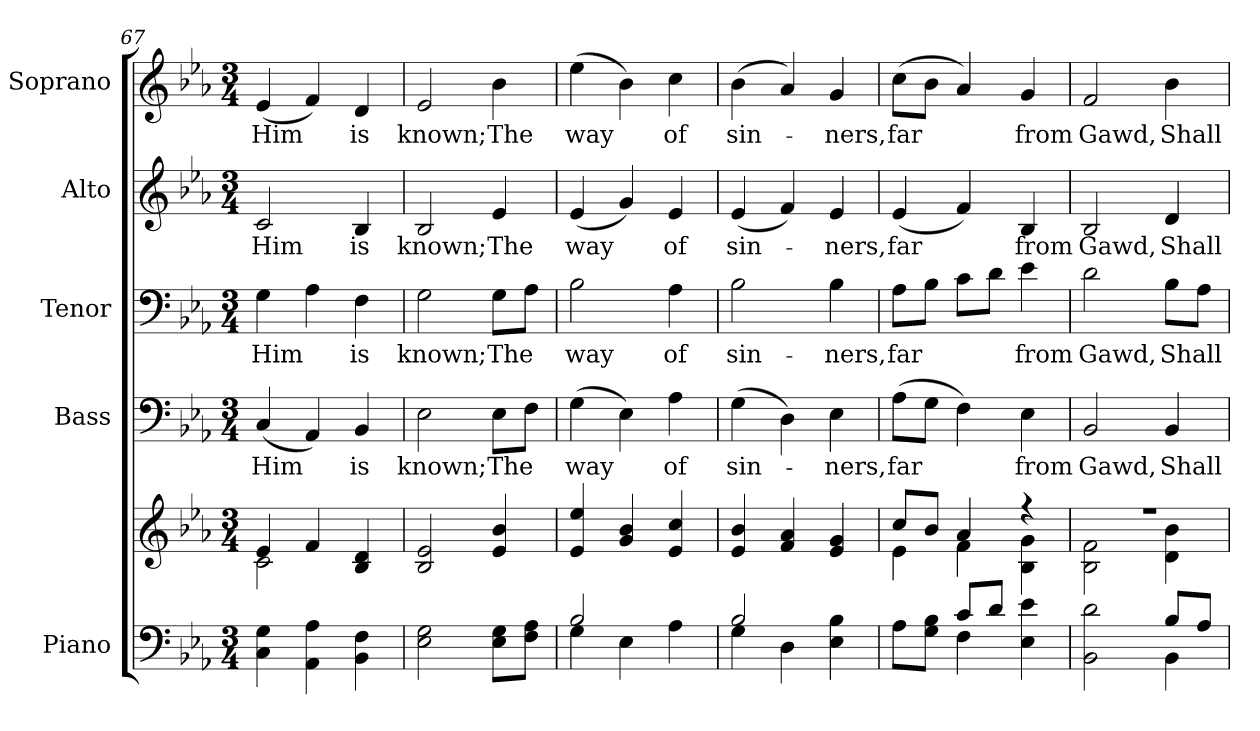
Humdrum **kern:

**kern	**kern	**kern	**text	**kern	**text	**kern	**text	**kern	**text
*part5	*part5	*part4	*part4	*part3	*part3	*part2	*part2	*part1	*part1
*staff6	*staff5	*staff4	*staff4	*staff3	*staff3	*staff2	*staff2	*staff1	*staff1
*I"Piano	*	*I"Bass	*	*I"Tenor	*	*I"Alto	*	*I"Soprano	*
*I'Pno	*	*I'B.	*	*	*	*I'A.	*	*I'S.	*
!!LO:PB:g=z
*clefF4	*clefG2	*clefF4	*	*clefF4	*	*clefG2	*	*clefG2	*
*k[b-e-a-]	*k[b-e-a-]	*k[b-e-a-]	*	*k[b-e-a-]	*	*k[b-e-a-]	*	*k[b-e-a-]	*
*E-:	*E-:	*E-:	*	*E-:	*	*E-:	*	*E-:	*
*M3/4	*M3/4	*M3/4	*	*M3/4	*	*M3/4	*	*M3/4	*
=67	=67	=67	=67	=67	=67	=67	=67	=67	=67
*	*^	*	*	*	*	*	*	*	*
!	!	!	!	!LO:LY:b:color=#000000	!	!	!	!	!	!
!	!	!	!	!	!	!LO:LY:b:color=#000000	!	!	!	!
!	!	!	!	!	!	!	!	!LO:LY:b:color=#000000	!	!
!	!	!	!	!	!	!	!	!	!	!LO:LY:b:color=#000000
4Ci\ 4Gi	4e-i/	2ci\	(4Ci/	Him	4Gi\	Him	2ci/	Him	(4e-i/	Him
4AA-i\ 4A-i	4fi/	.	4AA-i/)	.	4A-i\	.	.	.	4fi/)	.
!	!	!	!	!LO:LY:b:color=#000000	!	!	!	!	!	!
!	!	!	!	!	!	!LO:LY:b:color=#000000	!	!	!	!
!	!	!	!	!	!	!	!	!LO:LY:b:color=#000000	!	!
!	!	!	!	!	!	!	!	!	!	!LO:LY:b:color=#000000
4BB-i\ 4Fi	4ryy	4B-i/ 4di	4BB-i/	is	4Fi\	is	4B-i/	is	4di/	is
*	*v	*v	*	*	*	*	*	*	*	*
=68	=68	=68	=68	=68	=68	=68	=68	=68	=68
*	*^	*	*	*	*	*	*	*	*
!	!	!	!	!LO:LY:b:color=#000000	!	!	!	!	!	!
*	*v	*v	*	*	*	*	*	*	*	*
*	*^	*	*	*	*	*	*	*	*
!	!	!	!	!	!	!LO:LY:b:color=#000000	!	!	!	!
*	*v	*v	*	*	*	*	*	*	*	*
*	*^	*	*	*	*	*	*	*	*
!	!	!	!	!	!	!	!	!LO:LY:b:color=#000000	!	!
*	*v	*v	*	*	*	*	*	*	*	*
*	*^	*	*	*	*	*	*	*	*
!	!	!	!	!	!	!	!	!	!	!LO:LY:b:color=#000000
*	*v	*v	*	*	*	*	*	*	*	*
2E-i\ 2Gi	2B-i/ 2e-i	2E-i\	known;	2Gi\	known;	2B-i/	known;	2e-i/	known;
!	!	!	!LO:LY:b:color=#000000	!	!	!	!	!	!
!	!	!	!	!	!LO:LY:b:color=#000000	!	!	!	!
!	!	!	!	!	!	!	!LO:LY:b:color=#000000	!	!
!	!	!	!	!	!	!	!	!	!LO:LY:b:color=#000000
8E-i\ 8GiL	4e-i/ 4b-i	8E-i\L	The	8Gi\L	The	4e-i/	The	4b-i\	The
8Fi\ 8A-iJ	.	8Fi\J	.	8A-i\J	.	.	.	.	.
=69	=69	=69	=69	=69	=69	=69	=69	=69	=69
*^	*	*	*	*	*	*	*	*	*
!	!	!	!	!LO:LY:b:color=#000000	!	!	!	!	!	!
!	!	!	!	!	!	!LO:LY:b:color=#000000	!	!	!	!
!	!	!	!	!	!	!	!	!LO:LY:b:color=#000000	!	!
!	!	!	!	!	!	!	!	!	!	!LO:LY:b:color=#000000
2B-i/	4Gi\	4e-i/ 4ee-i	(4Gi\	way	2B-i\	way	(4e-i/	way	(4ee-i\	way
.	4E-i\	4gi/ 4b-i	4E-i\)	.	.	.	4gi/)	.	4b-i\)	.
!	!	!	!	!LO:LY:b:color=#000000	!	!	!	!	!	!
!	!	!	!	!	!	!LO:LY:b:color=#000000	!	!	!	!
!	!	!	!	!	!	!	!	!LO:LY:b:color=#000000	!	!
!	!	!	!	!	!	!	!	!	!	!LO:LY:b:color=#000000
4ryy	4A-i\	4e-i/ 4cci	4A-i\	of	4A-i\	of	4e-i/	of	4cci\	of
=70	=70	=70	=70	=70	=70	=70	=70	=70	=70	=70
!	!	!	!	!LO:LY:b:color=#000000	!	!	!	!	!	!
!	!	!	!	!	!	!LO:LY:b:color=#000000	!	!	!	!
!	!	!	!	!	!	!	!	!LO:LY:b:color=#000000	!	!
!	!	!	!	!	!	!	!	!	!	!LO:LY:b:color=#000000
2B-i/	4Gi\	4e-i/ 4b-i	(4Gi\	sin-	2B-i\	sin-	(4e-i/	sin-	(4b-i\	sin-
.	4Di\	4fi/ 4a-i	4Di\)	.	.	.	4fi/)	.	4a-i/)	.
!	!	!	!	!LO:LY:b:color=#000000	!	!	!	!	!	!
!	!	!	!	!	!	!LO:LY:b:color=#000000	!	!	!	!
!	!	!	!	!	!	!	!	!LO:LY:b:color=#000000	!	!
!	!	!	!	!	!	!	!	!	!	!LO:LY:b:color=#000000
4ryy	4E-i\ 4B-i	4e-i/ 4gi	4E-i\	-ners,	4B-i\	-ners,	4e-i/	-ners,	4gi/	-ners,
=71	=71	=71	=71	=71	=71	=71	=71	=71	=71	=71
*	*	*^	*	*	*	*	*	*	*	*
!	!	!	!	!	!LO:LY:b:color=#000000	!	!	!	!	!	!
!	!	!	!	!	!	!	!LO:LY:b:color=#000000	!	!	!	!
!	!	!	!	!	!	!	!	!	!LO:LY:b:color=#000000	!	!
!	!	!	!	!	!	!	!	!	!	!	!LO:LY:b:color=#000000
4ryy	8A-i\L	8cci/L	4e-i\	(8A-i\L	far	8A-i\L	far	(4e-i/	far	(8cci\L	far
.	8Gi\ 8B-iJ	8b-i/J	.	8Gi\J	.	8B-i\J	.	.	.	8b-i\J	.
8ci/L	4Fi\	4a-i/	4fi\	4Fi\)	.	8ci\L	.	4fi/)	.	4a-i/)	.
8di/J	.	.	.	.	.	8di\J	.	.	.	.	.
!	!	!	!	!	!LO:LY:b:color=#000000	!	!	!	!	!	!
!	!	!	!	!	!	!	!LO:LY:b:color=#000000	!	!	!	!
!	!	!	!	!	!	!	!	!	!LO:LY:b:color=#000000	!	!
!	!	!	!	!	!	!	!	!	!	!	!LO:LY:b:color=#000000
4ryy	4E-i\ 4e-i	4r	4B-i\ 4gi	4E-i\	from	4e-i\	from	4B-i/	from	4gi/	from
=72	=72	=72	=72	=72	=72	=72	=72	=72	=72	=72	=72
!	!	!LO:N:vis=1	!	!	!	!	!	!	!	!	!
!	!	!	!	!	!LO:LY:b:color=#000000	!	!	!	!	!	!
!	!	!	!	!	!	!	!LO:LY:b:color=#000000	!	!	!	!
!	!	!	!	!	!	!	!	!	!LO:LY:b:color=#000000	!	!
!	!	!	!	!	!	!	!	!	!	!	!LO:LY:b:color=#000000
2ryy	2BB-i\ 2di	2.r	2B-i\ 2fi	2BB-i/	Gawd,	2di\	Gawd,	2B-i/	Gawd,	2fi/	Gawd,
!	!	!	!	!	!LO:LY:b:color=#000000	!	!	!	!	!	!
!	!	!	!	!	!	!	!LO:LY:b:color=#000000	!	!	!	!
!	!	!	!	!	!	!	!	!	!LO:LY:b:color=#000000	!	!
!	!	!	!	!	!	!	!	!	!	!	!LO:LY:b:color=#000000
8B-i/L	4BB-i\	.	4di\ 4b-i	4BB-i/	Shall	8B-i\L	Shall	4di/	Shall	4b-i\	Shall
8A-i/J	.	.	.	.	.	8A-i\J	.	.	.	.	.
*v	*v	*	*	*	*	*	*	*	*	*	*
*	*v	*v	*	*	*	*	*	*	*	*
=	=	=	=	=	=	=	=	=	=
*-	*-	*-	*-	*-	*-	*-	*-	*-	*-
